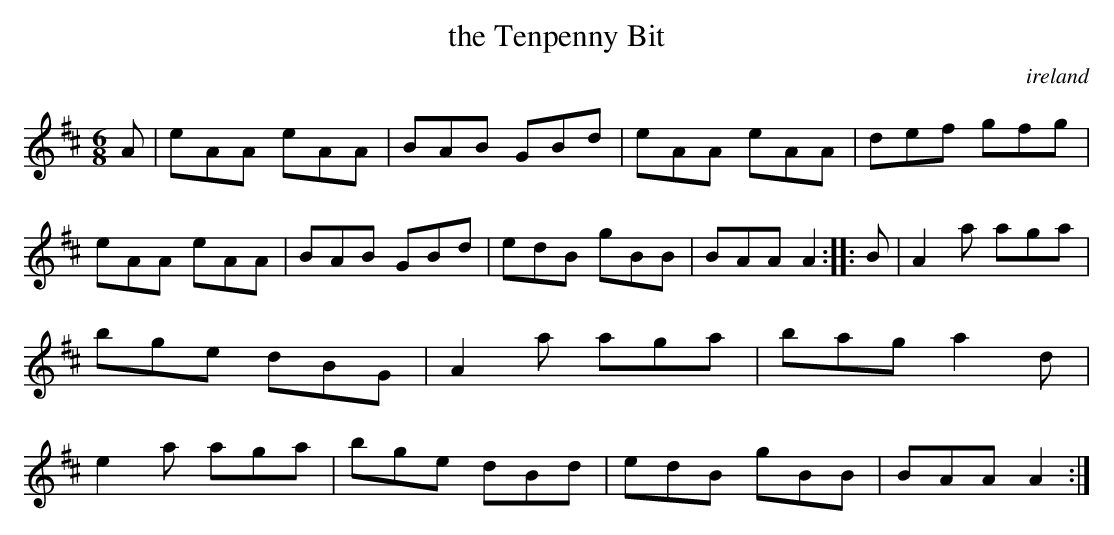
X:1
T:the Tenpenny Bit
O:ireland
M:6/8
K:AMix
A|\
eAA eAA|BAB GBd|eAA eAA|def gfg|\
eAA eAA|BAB GBd|edB gBB|BAA A2 :: B |\
A2a aga|bge dBG|A2a aga|bag a2d|\
e2a aga|bge dBd|edB gBB|BAA A2:|
